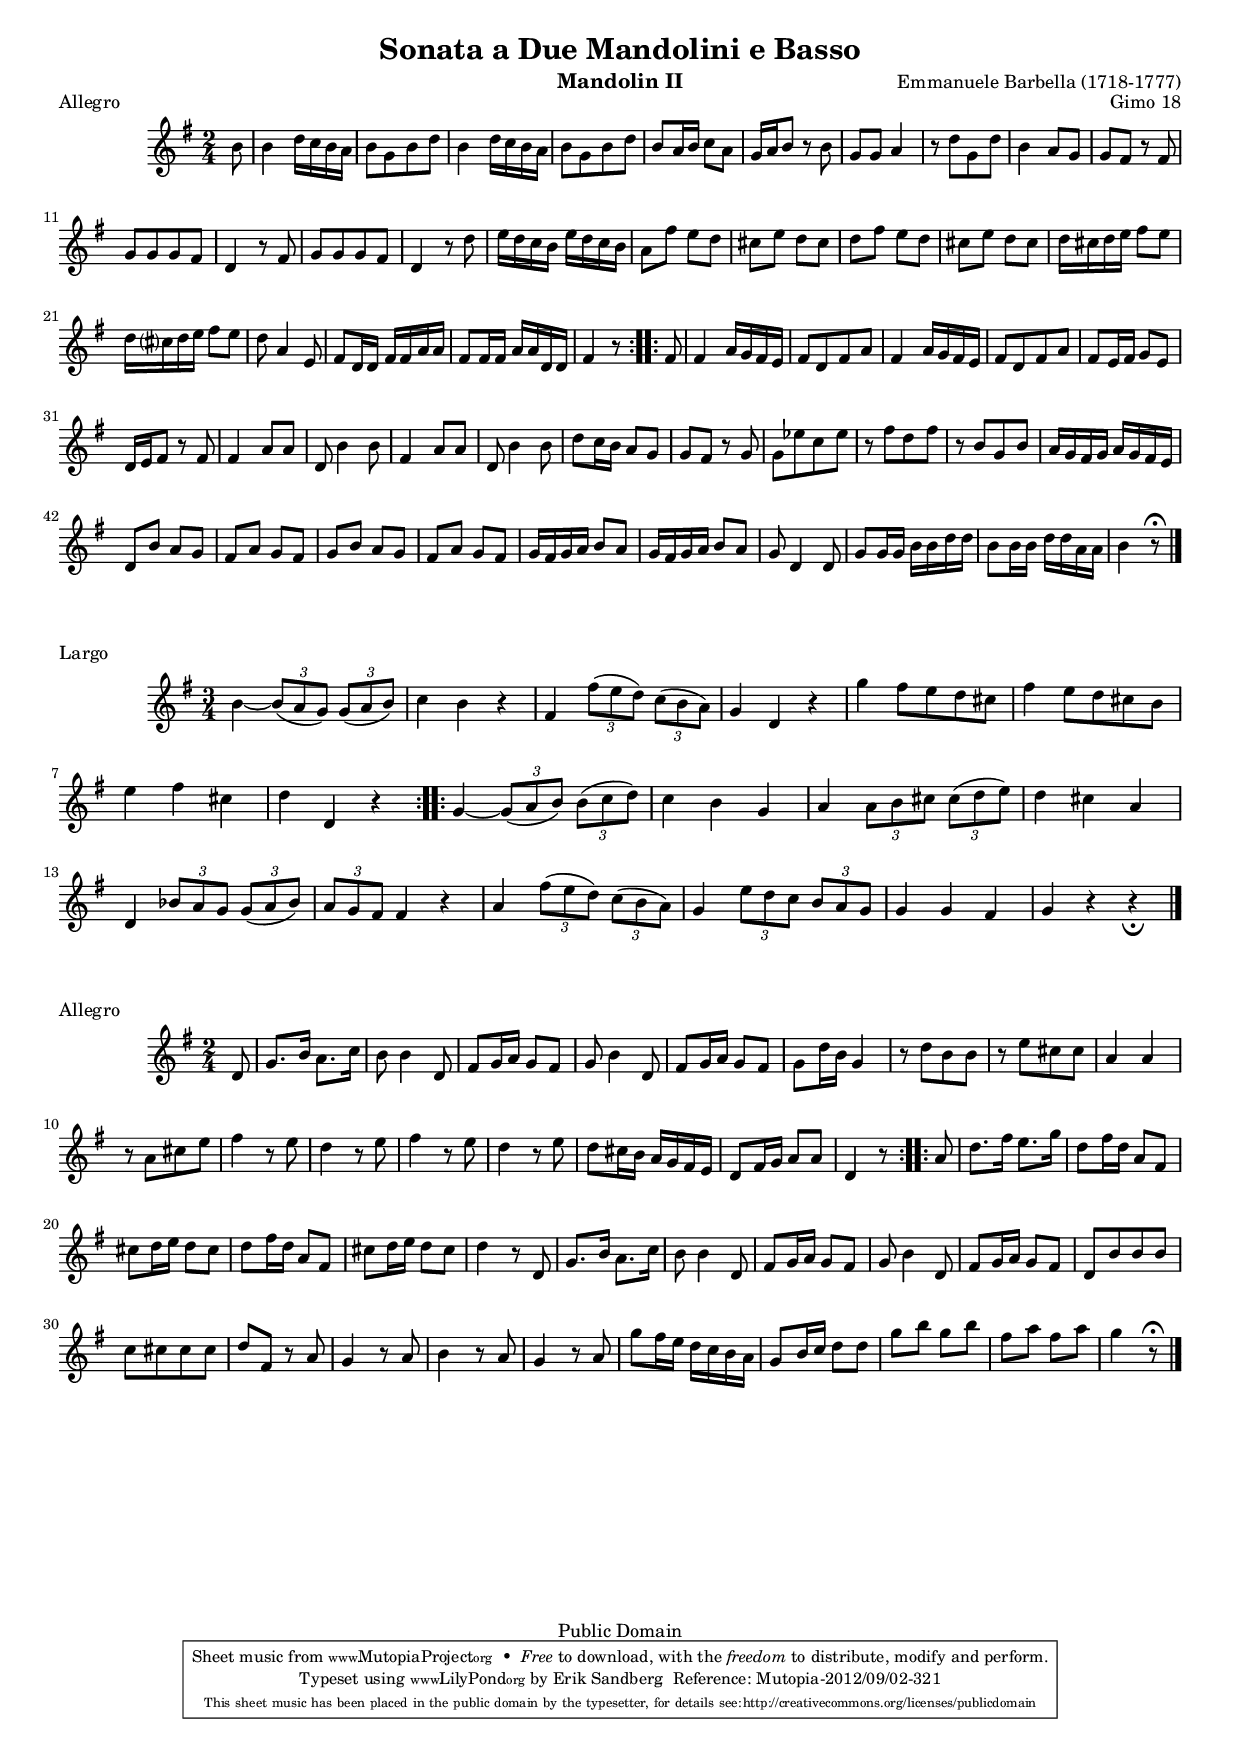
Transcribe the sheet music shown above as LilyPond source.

\version "2.16.0"

Instrument = "Mandolin II"
\version "2.16.0"

\header {
  title ="Sonata a Due Mandolini e Basso"
  composer = "Emmanuele Barbella (1718-1777)"
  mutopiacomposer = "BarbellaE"
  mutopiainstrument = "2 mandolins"
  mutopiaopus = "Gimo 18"
  date = "c.1760"
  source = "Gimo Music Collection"
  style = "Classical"
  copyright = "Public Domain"
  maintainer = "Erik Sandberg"
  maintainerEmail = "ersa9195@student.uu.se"
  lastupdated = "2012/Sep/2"
  instrument = \Instrument

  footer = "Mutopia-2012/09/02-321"
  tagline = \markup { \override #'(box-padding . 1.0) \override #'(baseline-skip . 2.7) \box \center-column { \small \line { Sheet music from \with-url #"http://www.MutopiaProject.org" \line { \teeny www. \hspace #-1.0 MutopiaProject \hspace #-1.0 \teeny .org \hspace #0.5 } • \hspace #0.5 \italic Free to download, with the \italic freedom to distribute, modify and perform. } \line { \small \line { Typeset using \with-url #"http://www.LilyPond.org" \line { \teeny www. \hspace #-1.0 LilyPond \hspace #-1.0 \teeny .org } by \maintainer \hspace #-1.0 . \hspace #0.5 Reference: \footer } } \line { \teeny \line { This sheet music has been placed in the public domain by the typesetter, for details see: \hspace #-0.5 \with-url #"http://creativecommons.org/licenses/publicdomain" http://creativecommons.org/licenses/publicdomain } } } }
}

#(set-global-staff-size 16)

\version "2.16.0"

IMandII =  \relative c'' {
  \clef "treble"
  \time 2/4
  \key g\major

  %page 2
  \repeat "volta" 2 {
  \partial 8 b8 | b4 d16 c b a |  b8[ g b d] | b4 d16 c b a |  b8[ g b d] |
  %5
  b a16 b c8 a | g16 a b8 r b | g g a4 | r8  d[ g, d'] | b4 a8 g | g fis r fis |
  %11
   g[ g g fis] | d4 r8 fis |  g[ g g fis] | d4 r8 d' |
  %15 page 3
  e16 d c b e d c b | a8 fis' e d | cis e d cis | d fis e d | cis e d cis |
  %20
  d16 cis d e fis8 e | d16 cis? d e fis8 e | d a4 e8 | fis8 d16 d fis fis a a |
  %24
  fis8 fis16 fis a a d, d | fis4 r8
  }

  \repeat "volta" 2 {
  fis8
  %26
  fis4 a16 g fis e |  fis8[ d fis a] |
  %28 page 4
  fis4 a16 g fis e |  fis8[ d fis a] | fis e16 fis g8 e | d16 e fis8 r fis |
  %32
  fis4 a8 a | d, b'4 b8 | fis4 a8 a | d,8 b'4 b8 | d c16 b a8 g | g fis r g |
  %38
   g[ es' c es] | r  fis[ d fis] | r  b,[ g b] | a16 g fis g a g fis e |
  %42 page 5
  d8 b' a g | fis a g fis | g b a g | fis a g fis | g16 fis g a b8 a |
  %47
  g16 fis g a b8 a | g8 d4 d8 | g8 g16 g b b d d | b8 b16 b d d a a |
  %51
  b4 r8^\fermata \bar "|."
  }
}

\version "2.16.0"

IIMandII =  \relative c'' {
  \clef "treble"
  \time 3/4
  \key g\major
  \set tupletSpannerDuration = #(ly:make-moment 1 4)

  %page 6
  \repeat "volta" 2 {
  b4 ~ \times 2/3 { b8[( a  g)]  g[( a  b)]} | c4 b r |
  %3
  fis \times 2/3 { fis'8[( e  d)]  c[( b  a)]} | g4 d r | g' fis8 e d cis |
  %6
  fis4 e8 d cis b | e4 fis cis | d d, r |
  }

  \repeat "volta" 2 {
  %9
  g4 ~ \times 2/3 { g8[( a  b)]  b[( c  d)]} | c4 b g |
  %11
  a \times 2/3 { a8[ b cis]  cis[( d  e)]}
  %12 page 7
  d4 cis a | d, \times 2/3 { bes'8[ a g]  g[( a  bes)] |  a[ g fis]} fis4 r |
  %15
  a4 \times 2/3 { fis'8[( e  d)]  c[( b  a)]} | g4 \times 2/3 { e'8[ d c]  b[ a g]} |
  %17
  g4 g fis | g r r_\fermata \bar "|."
  }
}

\version "2.16.0"

IIIMandII =  \relative c' {
  \clef "treble"
  \time 2/4
  \key g\major
  
  \repeat "volta" 2 {
  \partial 8 d8 | g8. b16 a8. c16 | b8 b4 d,8 | fis8 g16 a g8 fis |
  %4 page 8
  g8 b4 d,8 | fis8 g16 a g8 fis | g d'16 b g4 | r8  d'[ b b] | r  e[ cis cis] |
  %9
  a4 a | r8  a[ cis e] | fis4 r8 e | d4 r8 e | fis4 r8 e | d4 r8 e |
  %15 page 9
  d8 cis16 b a g fis e | d8 fis16 g a8 a | d,4 r8
  }

  \repeat "volta" 2 {
  a'8 |
  %18
  d8. fis16 e8. g16 | d8 fis16 d a8 fis | cis'8 d16 e d8 cis |
  %21
  d fis16 d a8 fis | cis'8 d16 e d8 cis | d4 r8 d, | g8. b16 a8. c16 |
  %25
  b8 b4 d,8 | fis8 g16 a g8 fis | g b4 d,8 | fis8 g16 a g8 fis |
  %29 page 10
   d[ b' b b] |  c[ cis cis cis] | d fis, r a | g4 r8 a | b4 r8 a | g4 r8 a |
  %35
  g' fis16 e d c b a | g8 b16 c d8 d | g b g b | fis a fis a |
  %39
  g4 r8^\fermata \bar "|."
  }
}


\score {
  \context Staff = II \IMandII

  \header {piece = "Allegro" opus = "Gimo 18"}
  \layout {}
  
  \midi {
    \tempo 4 = 90
    }
}

\score {
  \context Staff = II \IIMandII

  \header {piece = "Largo"}
  \layout {}
  
  \midi {
    \tempo 4 = 90
    }
}

\score {
  \context Staff = II \IIIMandII

  \header {piece = "Allegro"}
  \layout {}
  
  \midi {
    \tempo 4 = 90
    }
}
